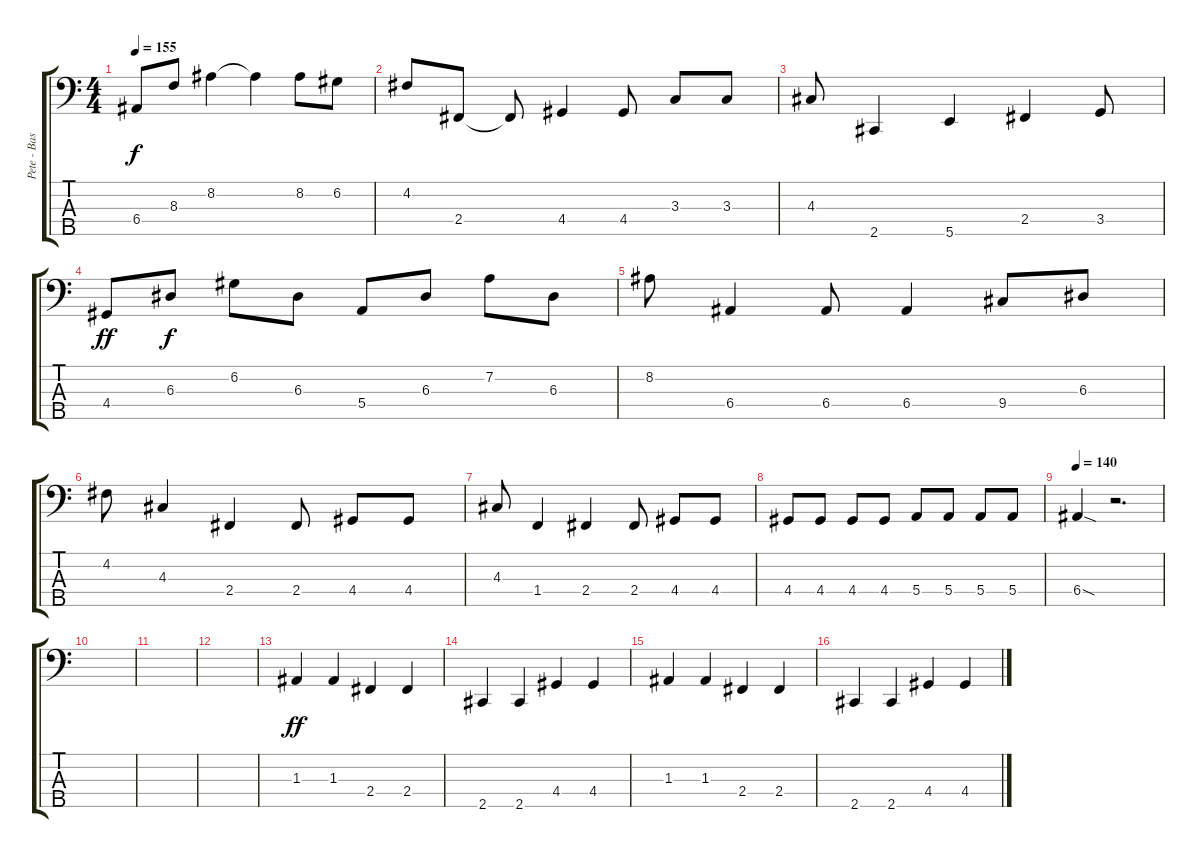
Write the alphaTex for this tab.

\track ("Pete - Bass" "Pete - Bas") {instrument electricbassfinger}
\staff {score tabs}
\tuning (G2 D2 A1 E1 B0) {hide}
\ts (4 4)
\tempo 155
\clef f4
\ks c
6.4.8{dy f} 8.3.8 8.2.4 8.2{t}.4 8.2.8 6.2.8 |
4.2.8 2.4.8 2.4{t}.8 4.4.4 4.4.8 3.3.8 3.3.8 |
4.3.8 2.5.4 5.5.4 2.4.4 3.4.8 |
4.4.8{dy ff} 6.3.8{dy f} 6.2.8 6.3.8 5.4.8 6.3.8 7.2.8 6.3.8 |
8.2.8 6.4.4 6.4.8 6.4.4 9.4.8 6.3.8 |
4.2.8 4.3.4 2.4.4 2.4.8 4.4.8 4.4.8 |
4.3.8 1.4.4 2.4.4 2.4.8 4.4.8 4.4.8 |
4.4.8 4.4.8 4.4.8 4.4.8 5.4.8 5.4.8 5.4.8 5.4.8 |
\tempo 140
6.4{sod}.4 r.2{d} |
|
|
|
1.3.4{dy ff} 1.3.4 2.4.4 2.4.4 |
2.5.4 2.5.4 4.4.4 4.4.4 |
1.3.4 1.3.4 2.4.4 2.4.4 |
2.5.4 2.5.4 4.4.4 4.4.4
